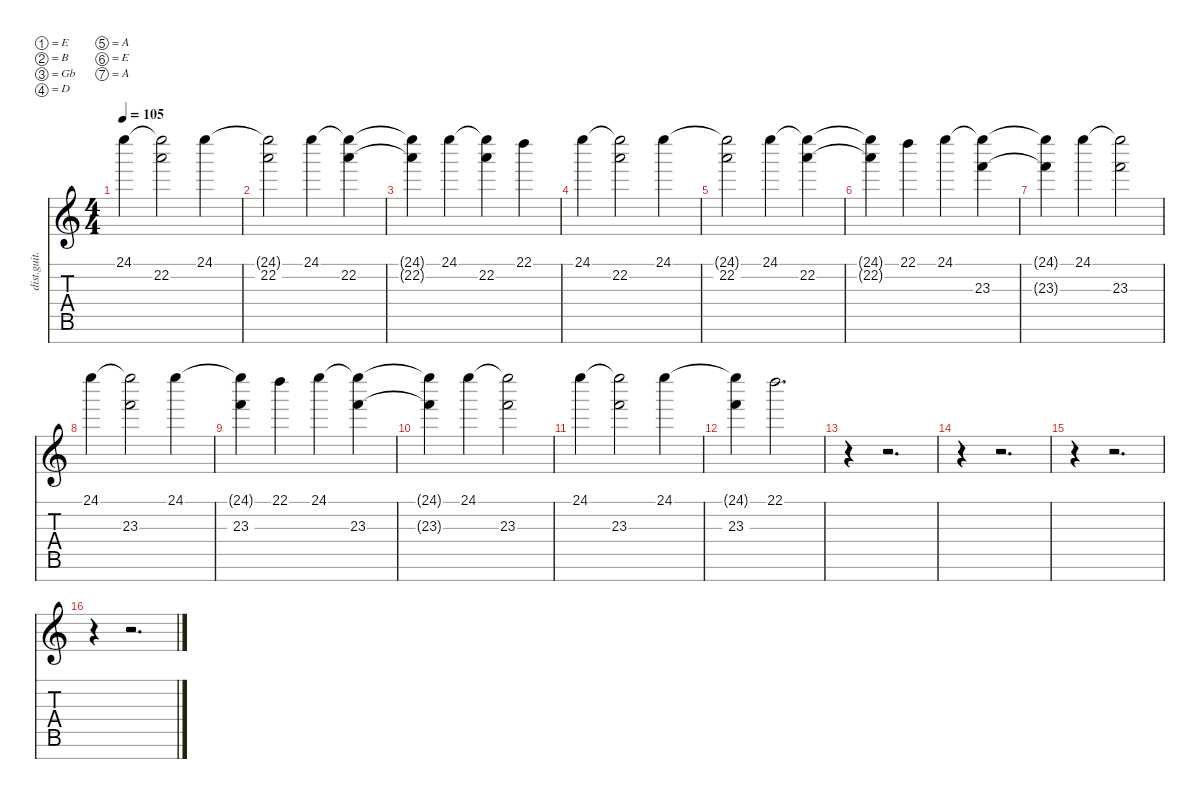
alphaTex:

\defaultSystemsLayout 4
\hideDynamics
\bracketExtendMode nobrackets
\track ("Delay Guitar" "dist.guit.") {instrument distortionguitar}
\staff {score tabs}
\tuning (E4 B3 Gb3 D3 A2 E2 A1)
\ts (4 4)
\beaming (8 2 2 2 2)
\tempo 105
\clef g2
\ks c
24.1.4{dy mf} (24.1{t} 22.2).2 24.1.4 |
(24.1{t} 22.2).2 24.1.4 (24.1{t} 22.2).4 |
(24.1{t} 22.2{t}).4 24.1.4 (24.1{t} 22.2).4 22.1.4 |
24.1.4 (24.1{t} 22.2).2 24.1.4 |
(24.1{t} 22.2).2 24.1.4 (24.1{t} 22.2).4 |
(24.1{t} 22.2{t}).4 22.1.4 24.1.4 (24.1{t} 23.3).4 |
(24.1{t} 23.3{t}).4 24.1.4 (24.1{t} 23.3).2 |
24.1.4 (24.1{t} 23.3).2 24.1.4 |
(24.1{t} 23.3).4 22.1.4 24.1.4 (24.1{t} 23.3).4 |
(24.1{t} 23.3{t}).4 24.1.4 (24.1{t} 23.3).2 |
24.1.4 (24.1{t} 23.3).2 24.1.4 |
(24.1{t} 23.3).4 22.1.2{d} |
r.4 r.2{d} |
r.4 r.2{d} |
r.4 r.2{d} |
r.4 r.2{d}
